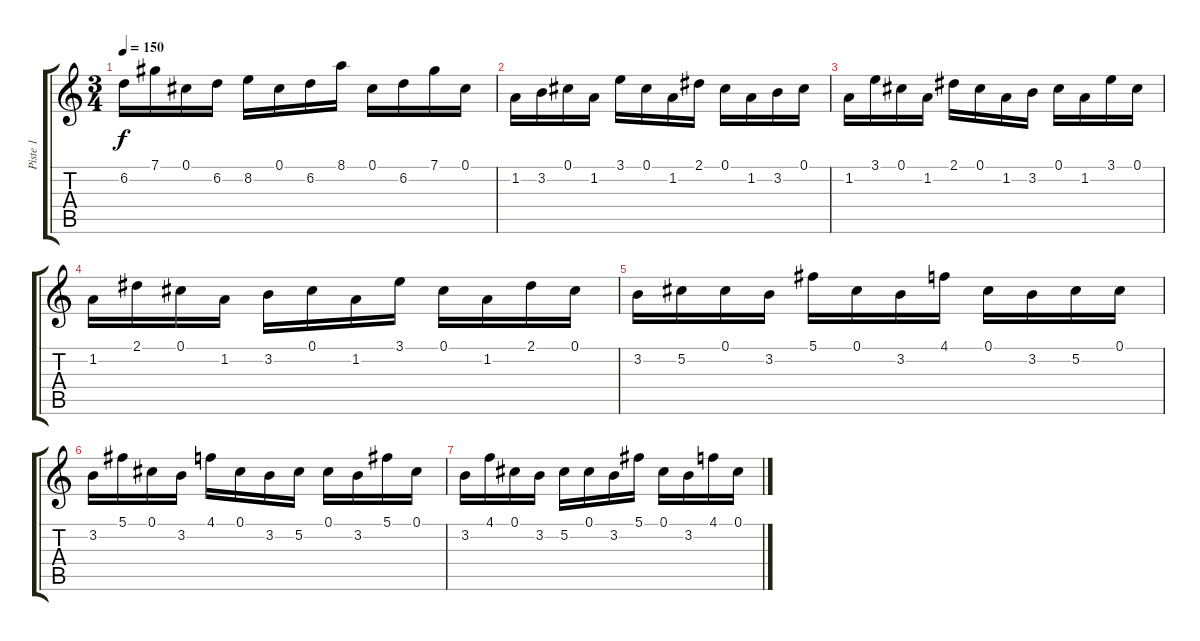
\track ("Piste 1" "Piste 1") {instrument acousticguitarnylon}
\staff {score tabs}
\tuning (Db4 Ab3 Gb3 Db3 Ab2 Db2) {hide}
\ts (3 4)
\tempo 150
\clef g2
\ks c
6.2.16{dy f} 7.1.16 0.1.16 6.2.16 8.2.16 0.1.16 6.2.16 8.1.16 0.1.16 6.2.16 7.1.16 0.1.16 |
1.2.16 3.2.16 0.1.16 1.2.16 3.1.16 0.1.16 1.2.16 2.1.16 0.1.16 1.2.16 3.2.16 0.1.16 |
1.2.16 3.1.16 0.1.16 1.2.16 2.1.16 0.1.16 1.2.16 3.2.16 0.1.16 1.2.16 3.1.16 0.1.16 |
1.2.16 2.1.16 0.1.16 1.2.16 3.2.16 0.1.16 1.2.16 3.1.16 0.1.16 1.2.16 2.1.16 0.1.16 |
3.2.16 5.2.16 0.1.16 3.2.16 5.1.16 0.1.16 3.2.16 4.1.16 0.1.16 3.2.16 5.2.16 0.1.16 |
3.2.16 5.1.16 0.1.16 3.2.16 4.1.16 0.1.16 3.2.16 5.2.16 0.1.16 3.2.16 5.1.16 0.1.16 |
3.2.16 4.1.16 0.1.16 3.2.16 5.2.16 0.1.16 3.2.16 5.1.16 0.1.16 3.2.16 4.1.16 0.1.16
